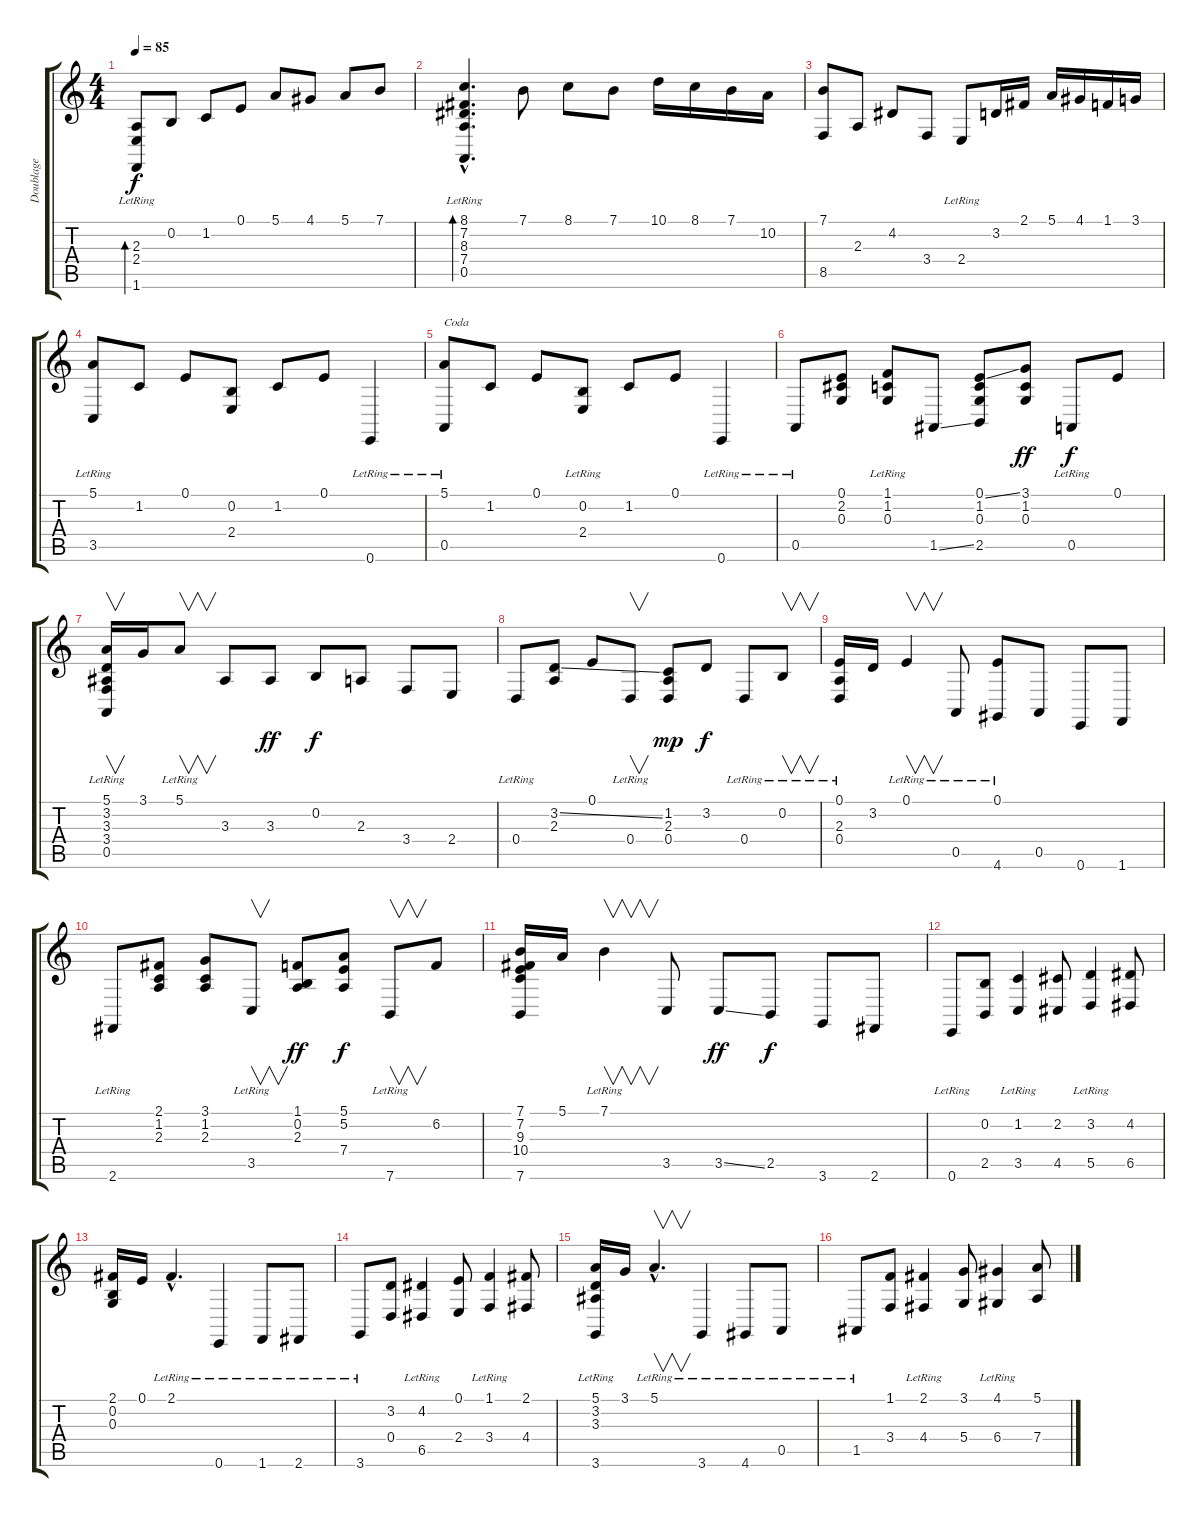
\track ("Doublage" "Doublage") {instrument fx4atmosphere}
\staff {score tabs}
\tuning (E4 B3 G3 D3 A2 E2) {hide}
\ts (4 4)
\tempo 85
\clef g2
\ks c
(2.3 2.4{lr} 1.6{lr}).8{bd 120 dy f} 0.2.8 1.2.8 0.1.8 5.1.8 4.1.8 5.1.8 7.1.8 |
(8.1{hac} 7.2{hac} 8.3{hac} 7.4{hac} 0.5{hac lr}).4{d bd 120} 7.1.8 8.1.8 7.1.8 10.1.16 8.1.16 7.1.16 10.2.16 |
(7.1 8.5).8 2.3.8 4.2.8 3.4.8 2.4{lr}.8 3.2.16 2.1.16 5.1.16 4.1.16 1.1.16 3.1.16 |
(5.1{lr} 3.5{lr}).8 1.2.8 0.1.8 (0.2 2.4).8 1.2.8 0.1.8 0.6{lr}.4 |
(5.1{lr} 0.5{lr}).8{txt "Coda"} 1.2.8 0.1.8 (0.2{lr} 2.4{lr}).8 1.2.8 0.1.8 0.6{lr}.4 |
0.5{lr}.8 (0.1 2.2 0.3).8 (1.1{lr} 1.2{lr} 0.3{lr}).8 1.5{ss}.8 (0.1{ss} 1.2 0.3 2.5).8 (3.1 1.2 0.3).8{dy ff} 0.5{lr}.8{dy f} 0.1.8 |
(5.1{lr} 3.2 3.3 3.4 0.5{lr}).16{v} 3.1.16 5.1{lr}.8{v} 3.3.8 3.3.8{dy ff} 0.2.8{dy f} 2.3.8 3.4.8 2.4.8 |
0.4{lr}.8 (3.2{ss} 2.3).8 0.1.8 0.4{lr}.8{v} (1.2 2.3 0.4).8{dy mp} 3.2.8{dy f} 0.4{lr}.8 0.2{lr}.8{v} |
(0.1 2.3 0.4{lr}).16 3.2.16 0.1{lr}.4{v} 0.5{lr}.8 (0.1{lr} 4.6{lr}).8 0.5.8 0.6.8 1.6.8 |
2.6{lr}.8 (2.1 1.2 2.3).8 (3.1 1.2 2.3).8 3.5{lr}.8{v} (1.1 0.2 2.3).8{dy ff} (5.1 5.2 7.4).8{dy f} 7.6{lr}.8{v} 6.2.8 |
(7.1 7.2 9.3 10.4 7.6).16 5.1.16 7.1{lr}.4{v} 3.5.8 3.5{ss}.8{dy ff} 2.5.8{dy f} 3.6.8 2.6.8 |
0.6{lr}.8 (0.2 2.5).8 (1.2 3.5{lr}).4 (2.2 4.5).8 (3.2 5.5{lr}).4 (4.2 6.5).8 |
(2.1 0.2 0.3).16 0.1.16 2.1{hac lr}.4{d} 0.6{lr}.4 1.6{lr}.8 2.6{lr}.8 |
3.6{lr}.8 (3.2 0.4).8 (4.2 6.5{lr}).4 (0.1 2.4).8 (1.1 3.4{lr}).4 (2.1 4.4).8 |
(5.1 3.2 3.3 3.6{lr}).16 3.1.16 5.1{hac lr}.4{v d} 3.6{lr}.4 4.6{lr}.8 0.5{lr}.8 |
1.5{lr}.8 (1.1 3.4).8 (2.1 4.4{lr}).4 (3.1 5.4).8 (4.1 6.4{lr}).4 (5.1 7.4).8
